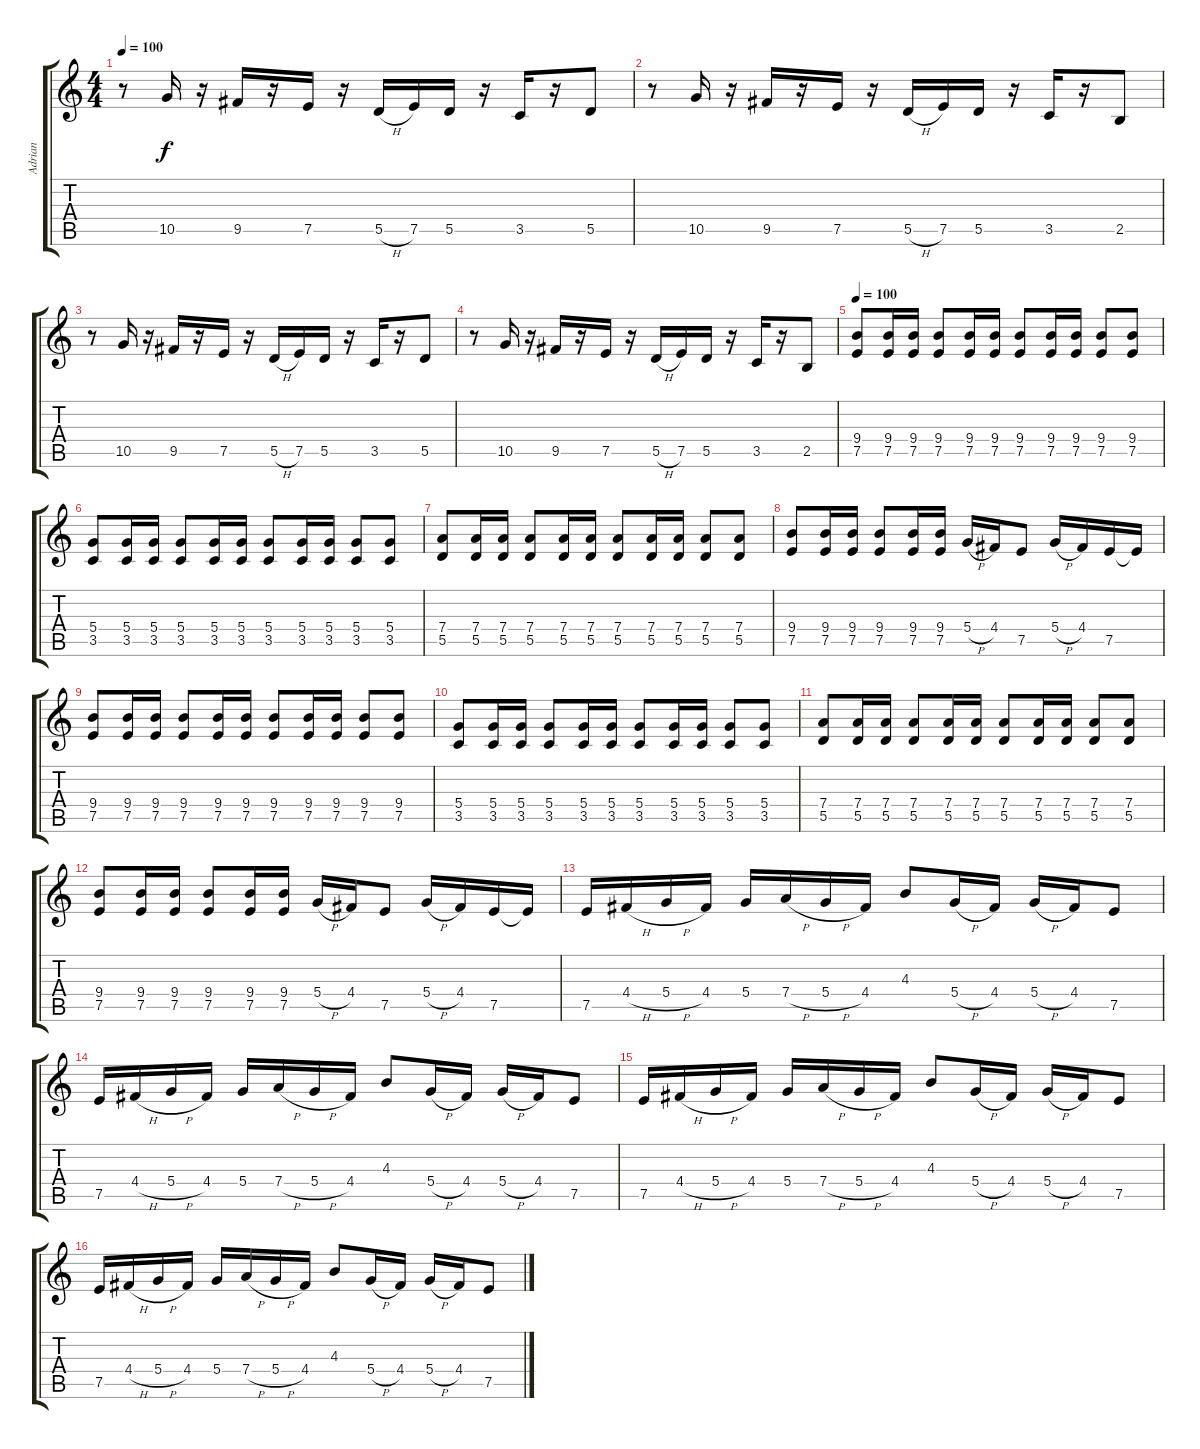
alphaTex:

\track ("Adrian" "Adrian") {instrument distortionguitar}
\staff {score tabs}
\tuning (E4 B3 G3 D3 A2 E2) {hide}
\ts (4 4)
\tempo 100
\clef g2
\ks c
r.8{dy f} 10.5.16 r.16 9.5.16 r.16 7.5.16 r.16 5.5{h}.16 7.5.16 5.5.16 r.16 3.5.16 r.16 5.5.8 |
r.8 10.5.16 r.16 9.5.16 r.16 7.5.16 r.16 5.5{h}.16 7.5.16 5.5.16 r.16 3.5.16 r.16 2.5.8 |
r.8 10.5.16 r.16 9.5.16 r.16 7.5.16 r.16 5.5{h}.16 7.5.16 5.5.16 r.16 3.5.16 r.16 5.5.8 |
r.8 10.5.16 r.16 9.5.16 r.16 7.5.16 r.16 5.5{h}.16 7.5.16 5.5.16 r.16 3.5.16 r.16 2.5.8 |
\tempo 100
(9.4 7.5).8{instrument distortionguitar} (9.4 7.5).16 (9.4 7.5).16 (9.4 7.5).8 (9.4 7.5).16 (9.4 7.5).16 (9.4 7.5).8 (9.4 7.5).16 (9.4 7.5).16 (9.4 7.5).8 (9.4 7.5).8 |
(5.4 3.5).8 (5.4 3.5).16 (5.4 3.5).16 (5.4 3.5).8 (5.4 3.5).16 (5.4 3.5).16 (5.4 3.5).8 (5.4 3.5).16 (5.4 3.5).16 (5.4 3.5).8 (5.4 3.5).8 |
(7.4 5.5).8 (7.4 5.5).16 (7.4 5.5).16 (7.4 5.5).8 (7.4 5.5).16 (7.4 5.5).16 (7.4 5.5).8 (7.4 5.5).16 (7.4 5.5).16 (7.4 5.5).8 (7.4 5.5).8 |
(9.4 7.5).8 (9.4 7.5).16 (9.4 7.5).16 (9.4 7.5).8 (9.4 7.5).16 (9.4 7.5).16 5.4{h}.16 4.4.16 7.5.8 5.4{h}.16 4.4.16 7.5.16 7.5{t}.16 |
(9.4 7.5).8{instrument distortionguitar} (9.4 7.5).16 (9.4 7.5).16 (9.4 7.5).8 (9.4 7.5).16 (9.4 7.5).16 (9.4 7.5).8 (9.4 7.5).16 (9.4 7.5).16 (9.4 7.5).8 (9.4 7.5).8 |
(5.4 3.5).8 (5.4 3.5).16 (5.4 3.5).16 (5.4 3.5).8 (5.4 3.5).16 (5.4 3.5).16 (5.4 3.5).8 (5.4 3.5).16 (5.4 3.5).16 (5.4 3.5).8 (5.4 3.5).8 |
(7.4 5.5).8 (7.4 5.5).16 (7.4 5.5).16 (7.4 5.5).8 (7.4 5.5).16 (7.4 5.5).16 (7.4 5.5).8 (7.4 5.5).16 (7.4 5.5).16 (7.4 5.5).8 (7.4 5.5).8 |
(9.4 7.5).8 (9.4 7.5).16 (9.4 7.5).16 (9.4 7.5).8 (9.4 7.5).16 (9.4 7.5).16 5.4{h}.16 4.4.16 7.5.8 5.4{h}.16 4.4.16 7.5.16 7.5{t}.16 |
7.5.16 4.4{h}.16 5.4{h}.16 4.4.16 5.4.16 7.4{h}.16 5.4{h}.16 4.4.16 4.3.8 5.4{h}.16 4.4.16 5.4{h}.16 4.4.16 7.5.8 |
7.5.16 4.4{h}.16 5.4{h}.16 4.4.16 5.4.16 7.4{h}.16 5.4{h}.16 4.4.16 4.3.8 5.4{h}.16 4.4.16 5.4{h}.16 4.4.16 7.5.8 |
7.5.16 4.4{h}.16 5.4{h}.16 4.4.16 5.4.16 7.4{h}.16 5.4{h}.16 4.4.16 4.3.8 5.4{h}.16 4.4.16 5.4{h}.16 4.4.16 7.5.8 |
7.5.16 4.4{h}.16 5.4{h}.16 4.4.16 5.4.16 7.4{h}.16 5.4{h}.16 4.4.16 4.3.8 5.4{h}.16 4.4.16 5.4{h}.16 4.4.16 7.5.8
